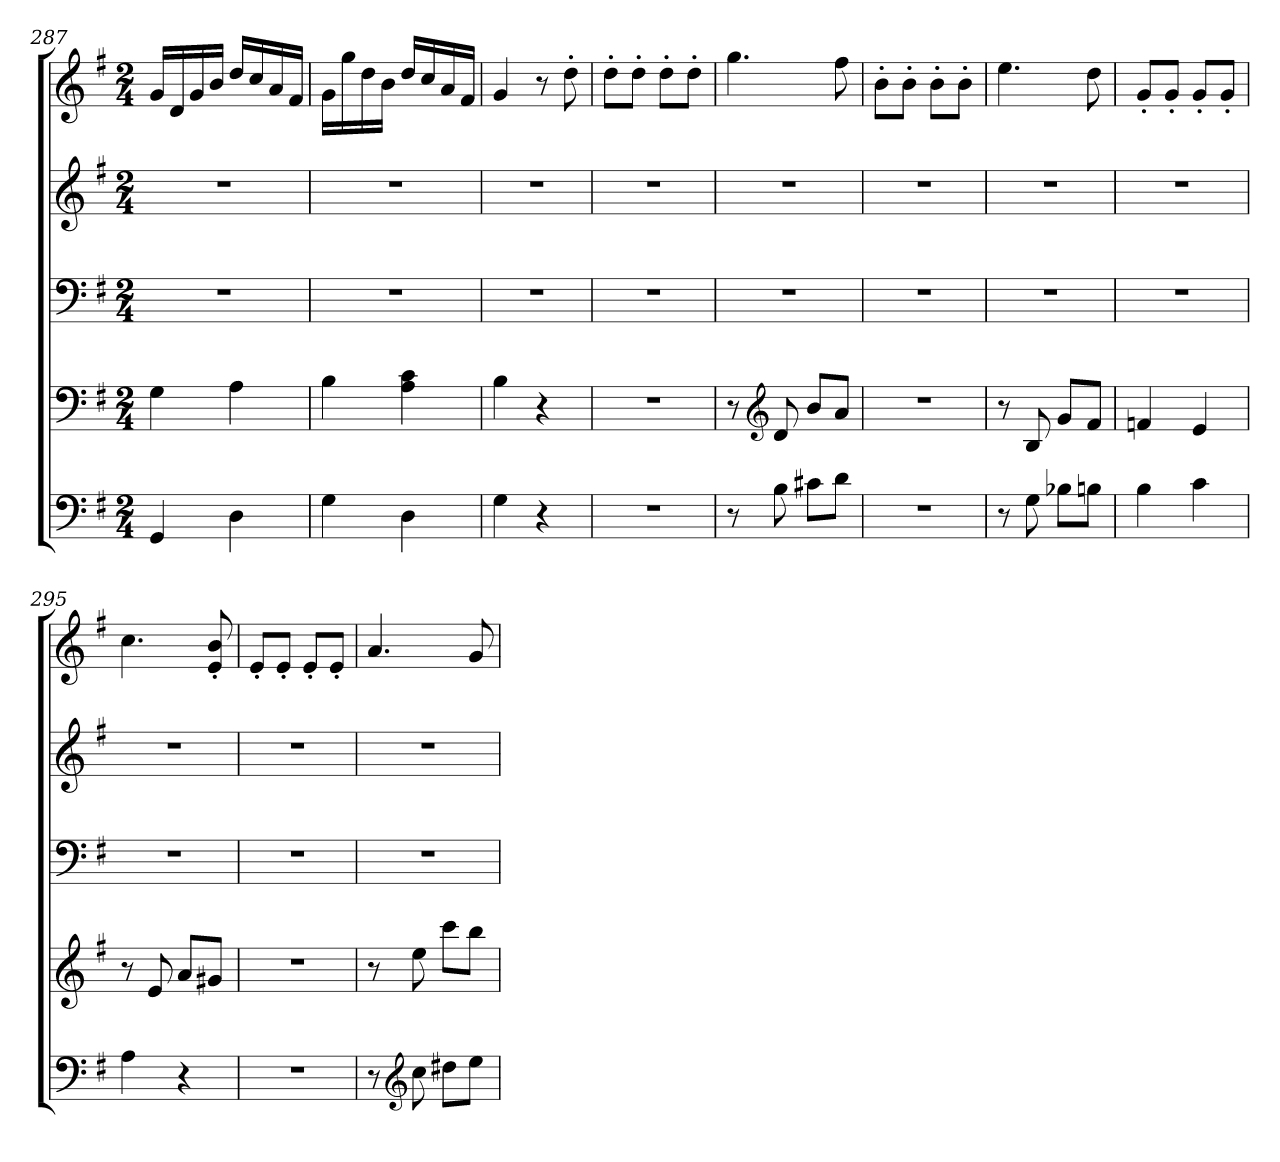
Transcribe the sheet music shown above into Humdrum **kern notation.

**kern	**kern	**kern	**kern	**kern
*part5	*part4	*part3	*part2	*part1
*staff5	*staff4	*staff3	*staff2	*staff1
!!LO:LB:g=z
*clefF4	*clefF4	*clefF4	*clefG2	*clefG2
*k[f#]	*k[f#]	*k[f#]	*k[f#]	*k[f#]
*M2/4	*M2/4	*M2/4	*M2/4	*M2/4
=287	=287	=287	=287	=287
4GG/	4G\	2r	2r	16g/LL
.	.	.	.	16d/
.	.	.	.	16g/
.	.	.	.	16b/JJ
4D\	4A\	.	.	16dd/LL
.	.	.	.	16cc/
.	.	.	.	16a/
.	.	.	.	16f#/JJ
=288	=288	=288	=288	=288
4G\	4B\	2r	2r	16g\LL
.	.	.	.	16gg\
.	.	.	.	16dd\
.	.	.	.	16b\JJ
4D\	4A\ 4c\	.	.	16dd/LL
.	.	.	.	16cc/
.	.	.	.	16a/
.	.	.	.	16f#/JJ
=289	=289	=289	=289	=289
*	*	*	*	*MM123
4G\	4B\	2r	2r	4g/
4r	4r	.	.	8r
*	*	*	*	*MM134
.	.	.	.	8dd'\
=290	=290	=290	=290	=290
2r	2r	2r	2r	8dd'\L
.	.	.	.	8dd'\J
.	.	.	.	8dd'\L
.	.	.	.	8dd'\J
=291	=291	=291	=291	=291
*	*	*	*	*MM134
8r	8r	2r	2r	4.gg\
*	*clefG2	*	*	*
8B\	8d/	.	.	.
8c#X\L	8b/L	.	.	.
8d\J	8a/J	.	.	8ff#\
=292	=292	=292	=292	=292
*	*	*	*	*MM134
2r	2r	2r	2r	8b'\L
.	.	.	.	8b'\J
.	.	.	.	8b'\L
.	.	.	.	8b'\J
!!LO:PB:g=z
=293	=293	=293	=293	=293
*	*	*	*	*MM134
8r	8r	2r	2r	4.ee\
8G\	8B/	.	.	.
8B-X\L	8g/L	.	.	.
8Bn\J	8f#/J	.	.	8dd\
=294	=294	=294	=294	=294
*	*	*	*	*MM134
4B\	4fn/	2r	2r	8g'/L
.	.	.	.	8g'/J
4c\	4e/	.	.	8g'/L
.	.	.	.	8g'/J
=295	=295	=295	=295	=295
*	*	*	*	*MM134
4A\	8r	2r	2r	4.cc\
.	8e/	.	.	.
4r	8a/L	.	.	.
.	8g#X/J	.	.	8e/' 8b/'
=296	=296	=296	=296	=296
*	*	*	*	*MM134
2r	2r	2r	2r	8e'/L
.	.	.	.	8e'/J
.	.	.	.	8e'/L
.	.	.	.	8e'/J
=297	=297	=297	=297	=297
*	*	*	*	*MM134
8r	8r	2r	2r	4.a/
*clefG2	*	*	*	*
8cc\	8ee\	.	.	.
8dd#X\L	8ccc\L	.	.	.
8ee\J	8bb\J	.	.	8g/
=	=	=	=	=
*-	*-	*-	*-	*-
